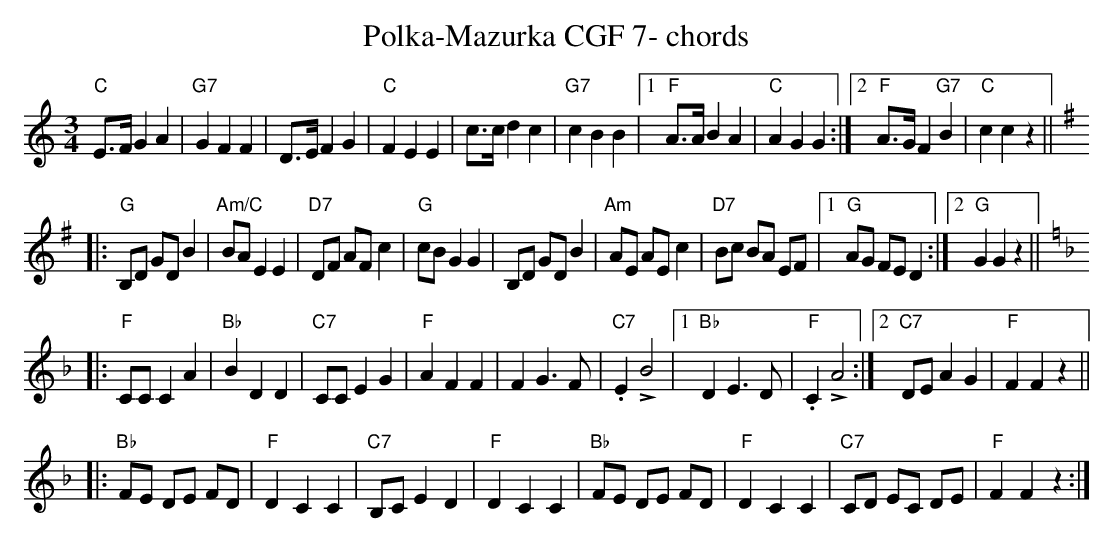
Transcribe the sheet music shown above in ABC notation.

X:1
T:Polka-Mazurka CGF 7- chords
M:3/4
L:1/8
K:C %%MIDI gchordon
"C"E>F G2A2 | "G7"G2F2F2 | D>EF2G2 | "C"F2E2E2 | c>cd2c2 | "G7"c2B2B2 |1 "F"A>AB2A2 | "C"A2G2G2 :|2 "F"A>GF2"G7"B2 | "C"c2c2z2 || [K:G]
|: "G"B,D GDB2 | "Am/C"BAE2E2 | "D7"DF AFc2 | "G"cBG2G2 | B,D GD B2 | "Am"AE AEc2 | "D7"Bc BA EF |1 "G"AG FED2 :|2 "G"G2G2z2 || [K:F]
|: "F"CCC2A2 | "Bb"B2D2D2 | "C7"CCE2G2 | "F"A2F2F2 | F2G3F | "C7".E2 !>!B4 |1 "Bb"D2E3D | "F".C2!>!A4 :|2 "C7"DE A2G2 | "F"F2F2z2 ||
|: "Bb"FE DE FD | "F"D2C2C2 | "C7"B,C E2D2 | "F"D2C2C2 | "Bb"FE DE FD | "F"D2C2C2 | "C7"CD EC DE | "F"F2F2z2 :|
